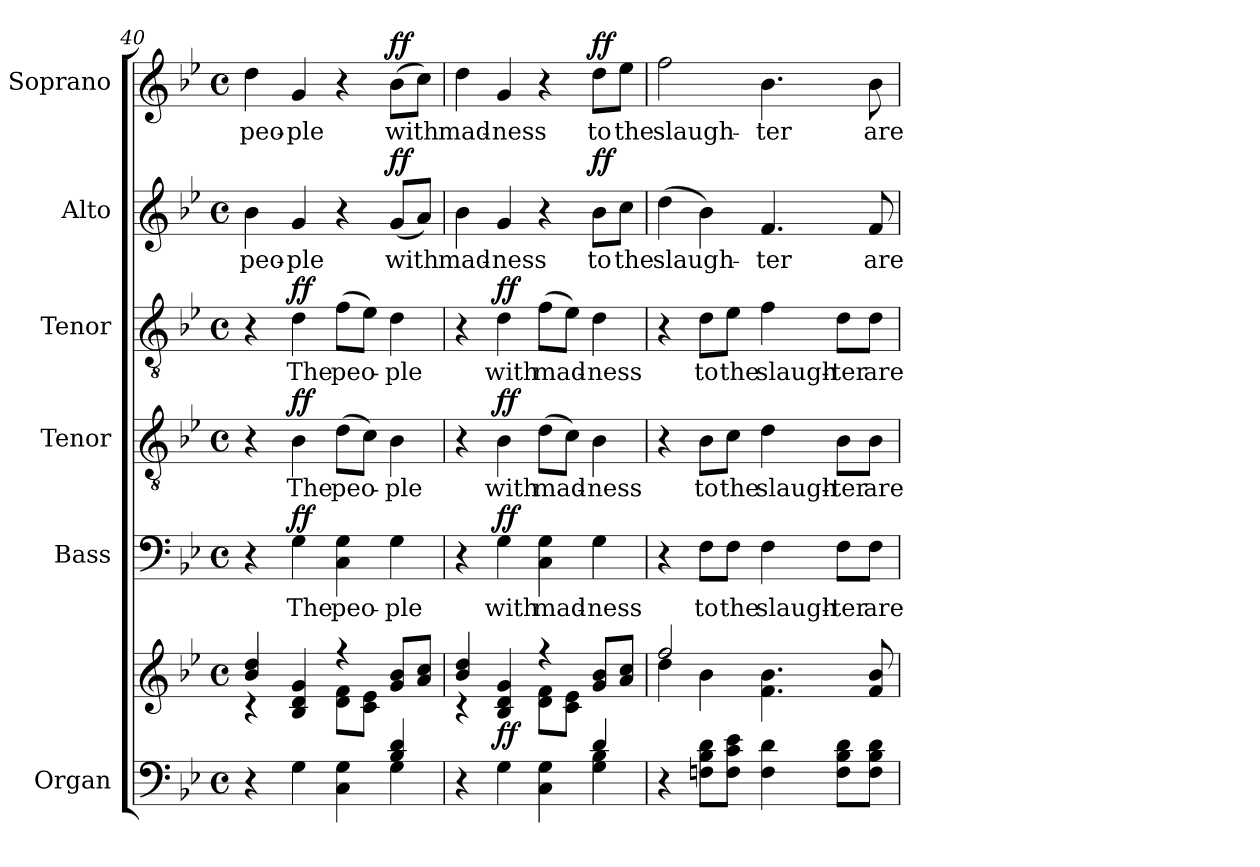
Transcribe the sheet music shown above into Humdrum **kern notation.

**kern	**kern	**dynam	**kern	**text	**dynam	**kern	**text	**dynam	**kern	**text	**dynam	**kern	**text	**dynam	**kern	**text	**dynam
*part6	*part6	*part6	*part5	*part5	*part5	*part4	*part4	*part4	*part3	*part3	*part3	*part2	*part2	*part2	*part1	*part1	*part1
*staff7	*staff6	*staff6/7	*staff5	*staff5	*staff5	*staff4	*staff4	*staff4	*staff3	*staff3	*staff3	*staff2	*staff2	*staff2	*staff1	*staff1	*staff1
*I"Organ	*	*	*I"Bass	*	*	*I"Tenor	*	*	*I"Tenor	*	*	*I"Alto	*	*	*I"Soprano	*	*
*I'Org.	*	*	*I'B.	*	*	*I'T.	*	*	*I'T.	*	*	*I'A.	*	*	*I'S.	*	*
*clefF4	*clefG2	*	*clefF4	*	*	*clefGv2	*	*	*clefGv2	*	*	*clefG2	*	*	*clefG2	*	*
*	*	*	*	*	*	*ITrd7c12	*	*	*ITrd7c12	*	*	*	*	*	*	*	*
*k[b-e-]	*k[b-e-]	*	*k[b-e-]	*	*	*k[b-e-]	*	*	*k[b-e-]	*	*	*k[b-e-]	*	*	*k[b-e-]	*	*
*B-:	*B-:	*	*B-:	*	*	*B-:	*	*	*B-:	*	*	*B-:	*	*	*B-:	*	*
*M4/4	*M4/4	*	*M4/4	*	*	*M4/4	*	*	*M4/4	*	*	*M4/4	*	*	*M4/4	*	*
*met(c)	*met(c)	*	*met(c)	*	*	*met(c)	*	*	*met(c)	*	*	*met(c)	*	*	*met(c)	*	*
=40	=40	=40	=40	=40	=40	=40	=40	=40	=40	=40	=40	=40	=40	=40	=40	=40	=40
*^	*^	*	*	*	*	*	*	*	*	*	*	*	*	*	*	*	*
!	!	!	!	!	!	!	!	!	!	!	!	!	!	!	!LO:LY:b:color=#000000	!	!	!	!
!	!	!	!	!	!	!	!	!	!	!	!	!	!	!	!	!	!	!LO:LY:b:color=#000000	!
2.ryy	4r	4b-i/ 4ddi	4r	.	4r	.	.	4r	.	.	4r	.	.	4b-i\	peo-	.	4ddi\	peo-	.
!	!	!	!	!	!	!LO:LY:b:color=#000000	!	!	!	!	!	!	!	!	!	!	!	!	!
!	!	!	!	!	!	!	!	!	!LO:LY:b:color=#000000	!	!	!	!	!	!	!	!	!	!
!	!	!	!	!	!	!	!	!	!	!	!	!LO:LY:b:color=#000000	!	!	!	!	!	!	!
!	!	!	!	!	!	!	!	!	!	!	!	!	!	!	!LO:LY:b:color=#000000	!	!	!	!
!	!	!	!	!	!	!	!	!	!	!	!	!	!	!	!	!	!	!LO:LY:b:color=#000000	!
.	4Gi\	4B-i/ 4di 4gi	4ryy	.	4Gi\	The	ff	4BB-i\	The	ff	4Di\	The	ff	4gi/	-ple	.	4gi/	-ple	.
!	!	!	!	!	!	!LO:LY:b:color=#000000	!	!	!	!	!	!	!	!	!	!	!	!	!
!	!	!	!	!	!	!	!	!	!LO:LY:b:color=#000000	!	!	!	!	!	!	!	!	!	!
!	!	!	!	!	!	!	!	!	!	!	!	!LO:LY:b:color=#000000	!	!	!	!	!	!	!
.	4Ci\ 4Gi	4r	8di\ 8fiL	.	4Ci\ 4Gi	peo-	.	(8Di\L	peo-	.	(8Fi\L	peo-	.	4r	.	.	4r	.	.
.	.	.	8ci\ 8e-iJ	.	.	.	.	8Ci\J)	.	.	8E-i\J)	.	.	.	.	.	.	.	.
!	!	!	!	!	!	!LO:LY:b:color=#000000	!	!	!	!	!	!	!	!	!	!	!	!	!
!	!	!	!	!	!	!	!	!	!LO:LY:b:color=#000000	!	!	!	!	!	!	!	!	!	!
!	!	!	!	!	!	!	!	!	!	!	!	!LO:LY:b:color=#000000	!	!	!	!	!	!	!
!	!	!	!	!	!	!	!	!	!	!	!	!	!	!	!LO:LY:b:color=#000000	!	!	!	!
!	!	!	!	!	!	!	!	!	!	!	!	!	!	!	!	!	!	!LO:LY:b:color=#000000	!
4B-i/ 4di	4Gi\	8gi/ 8b-iL	4ryy	.	4Gi\	-ple	.	4BB-i\	-ple	.	4Di\	-ple	.	(8gi/L	with	ff	(8b-i\L	with	ff
.	.	8ai/ 8cciJ	.	.	.	.	.	.	.	.	.	.	.	8ai/J)	.	.	8cci\J)	.	.
=41	=41	=41	=41	=41	=41	=41	=41	=41	=41	=41	=41	=41	=41	=41	=41	=41	=41	=41	=41
!	!	!	!	!	!	!	!	!	!	!	!	!	!	!	!LO:LY:b:color=#000000	!	!	!	!
!	!	!	!	!	!	!	!	!	!	!	!	!	!	!	!	!	!	!LO:LY:b:color=#000000	!
2.ryy	4r	4b-i/ 4ddi	4r	.	4r	.	.	4r	.	.	4r	.	.	4b-i\	mad-	.	4ddi\	mad-	.
!	!	!	!	!	!	!LO:LY:b:color=#000000	!	!	!	!	!	!	!	!	!	!	!	!	!
!	!	!	!	!	!	!	!	!	!LO:LY:b:color=#000000	!	!	!	!	!	!	!	!	!	!
!	!	!	!	!	!	!	!	!	!	!	!	!LO:LY:b:color=#000000	!	!	!	!	!	!	!
!	!	!	!	!	!	!	!	!	!	!	!	!	!	!	!LO:LY:b:color=#000000	!	!	!	!
!	!	!	!	!	!	!	!	!	!	!	!	!	!	!	!	!	!	!LO:LY:b:color=#000000	!
.	4Gi\	4B-i/ 4di 4gi	4ryy	ff	4Gi\	with	ff	4BB-i\	with	ff	4Di\	with	ff	4gi/	-ness	.	4gi/	-ness	.
!	!	!	!	!	!	!LO:LY:b:color=#000000	!	!	!	!	!	!	!	!	!	!	!	!	!
!	!	!	!	!	!	!	!	!	!LO:LY:b:color=#000000	!	!	!	!	!	!	!	!	!	!
!	!	!	!	!	!	!	!	!	!	!	!	!LO:LY:b:color=#000000	!	!	!	!	!	!	!
.	4Ci\ 4Gi	4r	8di\ 8fiL	.	4Ci\ 4Gi	mad-	.	(8Di\L	mad-	.	(8Fi\L	mad-	.	4r	.	.	4r	.	.
.	.	.	8ci\ 8e-iJ	.	.	.	.	8Ci\J)	.	.	8E-i\J)	.	.	.	.	.	.	.	.
!	!	!	!	!	!	!LO:LY:b:color=#000000	!	!	!	!	!	!	!	!	!	!	!	!	!
!	!	!	!	!	!	!	!	!	!LO:LY:b:color=#000000	!	!	!	!	!	!	!	!	!	!
!	!	!	!	!	!	!	!	!	!	!	!	!LO:LY:b:color=#000000	!	!	!	!	!	!	!
!	!	!	!	!	!	!	!	!	!	!	!	!	!	!	!LO:LY:b:color=#000000	!	!	!	!
!	!	!	!	!	!	!	!	!	!	!	!	!	!	!	!	!	!	!LO:LY:b:color=#000000	!
4di/	4Gi\ 4B-i	8gi/ 8b-iL	4ryy	.	4Gi\	-ness	.	4BB-i\	-ness	.	4Di\	-ness	.	8b-i\L	to	ff	8ddi\L	to	ff
!	!	!	!	!	!	!	!	!	!	!	!	!	!	!	!LO:LY:b:color=#000000	!	!	!	!
!	!	!	!	!	!	!	!	!	!	!	!	!	!	!	!	!	!	!LO:LY:b:color=#000000	!
.	.	8ai/ 8cciJ	.	.	.	.	.	.	.	.	.	.	.	8cci\J	the	.	8ee-i\J	the	.
*v	*v	*	*	*	*	*	*	*	*	*	*	*	*	*	*	*	*	*	*
!!LO:PB:g=z
=42	=42	=42	=42	=42	=42	=42	=42	=42	=42	=42	=42	=42	=42	=42	=42	=42	=42	=42
!	!	!	!	!	!	!	!	!	!	!	!	!	!	!LO:LY:b:color=#000000	!	!	!	!
!	!	!	!	!	!	!	!	!	!	!	!	!	!	!	!	!	!LO:LY:b:color=#000000	!
4r	2ffi/	4ddi\	.	4r	.	.	4r	.	.	4r	.	.	(4ddi\	slaugh-	.	2ffi\	slaugh-	.
!	!	!	!	!	!LO:LY:b:color=#000000	!	!	!	!	!	!	!	!	!	!	!	!	!
!	!	!	!	!	!	!	!	!LO:LY:b:color=#000000	!	!	!	!	!	!	!	!	!	!
!	!	!	!	!	!	!	!	!	!	!	!LO:LY:b:color=#000000	!	!	!	!	!	!	!
8Fni\ 8B-i 8diL	.	4b-i\	.	8Fi\L	to	.	8BB-i\L	to	.	8Di\L	to	.	4b-i\)	.	.	.	.	.
!	!	!	!	!	!LO:LY:b:color=#000000	!	!	!	!	!	!	!	!	!	!	!	!	!
!	!	!	!	!	!	!	!	!LO:LY:b:color=#000000	!	!	!	!	!	!	!	!	!	!
!	!	!	!	!	!	!	!	!	!	!	!LO:LY:b:color=#000000	!	!	!	!	!	!	!
8Fi\ 8ci 8e-iJ	.	.	.	8Fi\J	the	.	8Ci\J	the	.	8E-i\J	the	.	.	.	.	.	.	.
!	!	!	!	!	!LO:LY:b:color=#000000	!	!	!	!	!	!	!	!	!	!	!	!	!
!	!	!	!	!	!	!	!	!LO:LY:b:color=#000000	!	!	!	!	!	!	!	!	!	!
!	!	!	!	!	!	!	!	!	!	!	!LO:LY:b:color=#000000	!	!	!	!	!	!	!
!	!	!	!	!	!	!	!	!	!	!	!	!	!	!LO:LY:b:color=#000000	!	!	!	!
!	!	!	!	!	!	!	!	!	!	!	!	!	!	!	!	!	!LO:LY:b:color=#000000	!
4Fi\ 4di	2ryy	4.fi\ 4.b-i	.	4Fi\	slaugh-	.	4Di\	slaugh-	.	4Fi\	slaugh-	.	4.fi/	-ter	.	4.b-i\	-ter	.
!	!	!	!	!	!LO:LY:b:color=#000000	!	!	!	!	!	!	!	!	!	!	!	!	!
!	!	!	!	!	!	!	!	!LO:LY:b:color=#000000	!	!	!	!	!	!	!	!	!	!
!	!	!	!	!	!	!	!	!	!	!	!LO:LY:b:color=#000000	!	!	!	!	!	!	!
8Fi\ 8B-i 8diL	.	.	.	8Fi\L	-ter	.	8BB-i\L	-ter	.	8Di\L	-ter	.	.	.	.	.	.	.
!	!	!	!	!	!LO:LY:b:color=#000000	!	!	!	!	!	!	!	!	!	!	!	!	!
!	!	!	!	!	!	!	!	!LO:LY:b:color=#000000	!	!	!	!	!	!	!	!	!	!
!	!	!	!	!	!	!	!	!	!	!	!LO:LY:b:color=#000000	!	!	!	!	!	!	!
!	!	!	!	!	!	!	!	!	!	!	!	!	!	!LO:LY:b:color=#000000	!	!	!	!
!	!	!	!	!	!	!	!	!	!	!	!	!	!	!	!	!	!LO:LY:b:color=#000000	!
8Fi\ 8B-i 8diJ	.	8fi/ 8b-i	.	8Fi\J	are	.	8BB-i\J	are	.	8Di\J	are	.	8fi/	are	.	8b-i\	are	.
*	*v	*v	*	*	*	*	*	*	*	*	*	*	*	*	*	*	*	*
=	=	=	=	=	=	=	=	=	=	=	=	=	=	=	=	=	=
*-	*-	*-	*-	*-	*-	*-	*-	*-	*-	*-	*-	*-	*-	*-	*-	*-	*-
